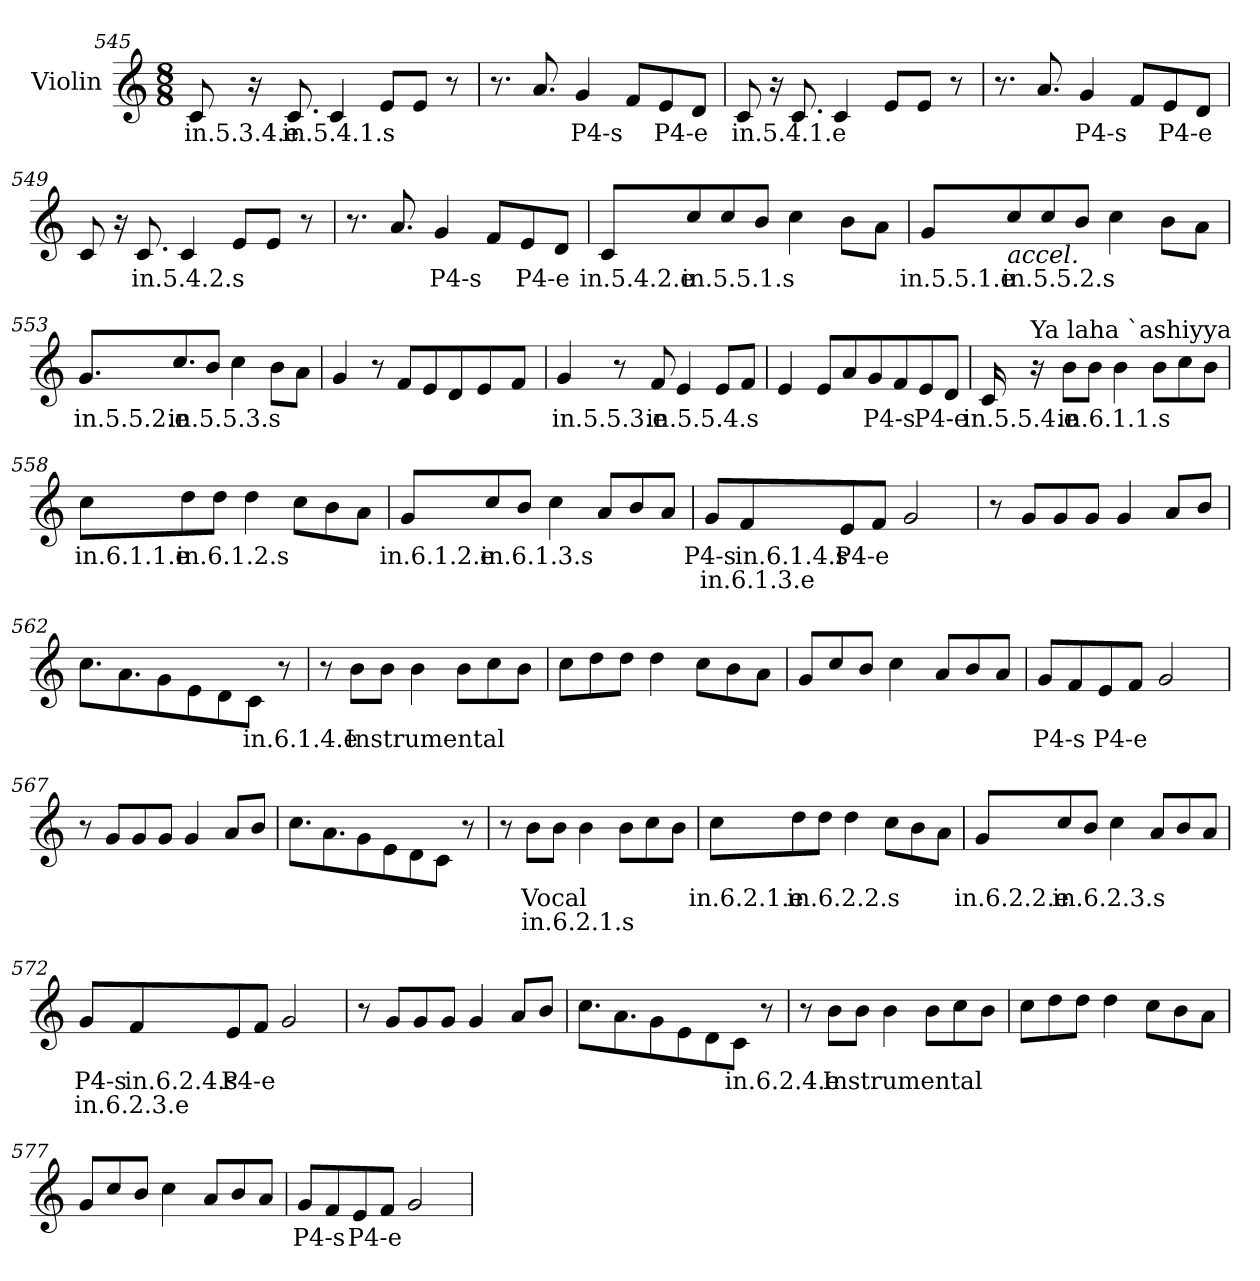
**kern	**text	**text
*part1	*part1	*part1
*staff1	*staff1	*staff1
*I"Violin	*	*
*clefG2	*	*
*k[]	*	*
*M8/8	*	*
=545	=545	=545
!	!LO:LY:b	!
8c/	in.5.3.4.e	.
16r	.	.
!	!LO:LY:b	!
8.c/	in.5.4.1.s	.
4c/	.	.
8e/L	.	.
8e/J	.	.
8r	.	.
=546	=546	=546
8.r	.	.
8.a/	.	.
!	!LO:LY:b	!
4gi/	P4-s	.
8fi/L	.	.
!	!LO:LY:b	!
8ei/	P4-e	.
8d/J	.	.
!!LO:LB:g=z
=547	=547	=547
!	!LO:LY:b	!
8c/	in.5.4.1.e	.
16r	.	.
8.c/	.	.
4c/	.	.
8e/L	.	.
8e/J	.	.
8r	.	.
!!LO:LB:g=z
=548	=548	=548
8.r	.	.
8.a/	.	.
!	!LO:LY:b	!
4gi/	P4-s	.
8fi/L	.	.
!	!LO:LY:b	!
8ei/	P4-e	.
8d/J	.	.
=549	=549	=549
8c/	.	.
16r	.	.
!	!LO:LY:b	!
8.c/	in.5.4.2.s	.
4c/	.	.
8e/L	.	.
8e/J	.	.
8r	.	.
=550	=550	=550
8.r	.	.
8.a/	.	.
!	!LO:LY:b	!
4gi/	P4-s	.
8fi/L	.	.
!	!LO:LY:b	!
8ei/	P4-e	.
8d/J	.	.
!!LO:LB:g=z
=551	=551	=551
!	!LO:LY:b	!
8c/L	in.5.4.2.e	.
!	!LO:LY:b	!
8cc/	in.5.5.1.s	.
8cc/	.	.
8b/J	.	.
4cc\	.	.
8b\L	.	.
8a\J	.	.
=552	=552	=552
!	!LO:LY:b	!
8g/L	in.5.5.1.e	.
!LO:TX:b:i:t=accel.	!	!
!	!LO:LY:b	!
8cc/	in.5.5.2.s	.
8cc/	.	.
8b/J	.	.
4cc\	.	.
8b\L	.	.
8a\J	.	.
=553	=553	=553
!	!LO:LY:b	!
8.g/L	in.5.5.2.e	.
!	!LO:LY:b	!
8.cc/	in.5.5.3.s	.
8b/J	.	.
4cc\	.	.
8b\L	.	.
8a\J	.	.
!!LO:LB:g=z
=554	=554	=554
4g/	.	.
8r	.	.
8f/L	.	.
8e/	.	.
8d/	.	.
8e/	.	.
8f/J	.	.
!!LO:LB:g=z
=555	=555	=555
!	!LO:LY:b	!
4g/	in.5.5.3.e	.
8r	.	.
!	!LO:LY:b	!
8f/	in.5.5.4.s	.
4e/	.	.
8e/L	.	.
8f/J	.	.
!!LO:LB:g=z
=556	=556	=556
4e/	.	.
8e/L	.	.
8a/	.	.
!	!LO:LY:b	!
8gi/	P4-s	.
8fi/	.	.
!	!LO:LY:b	!
8ei/	P4-e	.
8d/J	.	.
=557	=557	=557
*MM120	*	*
!	!LO:LY:b	!
16c/	in.5.5.4.e	.
!LO:TX:a:t=Ya laha `ashiyya	!	!
16r	.	.
!	!LO:LY:b	!
8b\L	in.6.1.1.s	.
8b\J	.	.
4b\	.	.
8b\L	.	.
8cc\	.	.
8b\J	.	.
=558	=558	=558
!	!LO:LY:b	!
8cc\L	in.6.1.1.e	.
!	!LO:LY:b	!
8dd\	in.6.1.2.s	.
8dd\J	.	.
4dd\	.	.
8cc\L	.	.
8b\	.	.
8a\J	.	.
!!LO:LB:g=z
=559	=559	=559
!	!LO:LY:b	!
8g/L	in.6.1.2.e	.
!	!LO:LY:b	!
8cc/	in.6.1.3.s	.
8b/J	.	.
4cc\	.	.
8a/L	.	.
8b/	.	.
8a/J	.	.
!!LO:LB:g=z
=560	=560	=560
!	!LO:LY:b	!LO:LY:b
8gi/L	P4-s	in.6.1.3.e
!	!LO:LY:b	!
8fi/	in.6.1.4.s	.
!	!LO:LY:b	!
8ei/	P4-e	.
8f/J	.	.
2g/	.	.
=561	=561	=561
8r	.	.
8g/L	.	.
8g/	.	.
8g/J	.	.
4g/	.	.
8a/L	.	.
8b/J	.	.
=562	=562	=562
8.cc\L	.	.
8.a\	.	.
8g\	.	.
8e\	.	.
8d\	.	.
!	!LO:LY:b	!
8c\J	in.6.1.4.e	.
8r	.	.
!!LO:LB:g=z
=563	=563	=563
8r	.	.
!	!LO:LY:b	!
8b\L	Instrumental	.
8b\J	.	.
4b\	.	.
8b\L	.	.
8cc\	.	.
8b\J	.	.
!!LO:PB:g=z
=564	=564	=564
8cc\L	.	.
8dd\	.	.
8dd\J	.	.
4dd\	.	.
8cc\L	.	.
8b\	.	.
8a\J	.	.
=565	=565	=565
8g/L	.	.
8cc/	.	.
8b/J	.	.
4cc\	.	.
8a/L	.	.
8b/	.	.
8a/J	.	.
=566	=566	=566
!	!LO:LY:b	!
8gi/L	P4-s	.
8fi/	.	.
!	!LO:LY:b	!
8ei/	P4-e	.
8f/J	.	.
2g/	.	.
=567	=567	=567
8r	.	.
8g/L	.	.
8g/	.	.
8g/J	.	.
4g/	.	.
8a/L	.	.
8b/J	.	.
!!LO:LB:g=z
=568	=568	=568
8.cc\L	.	.
8.a\	.	.
8g\	.	.
8e\	.	.
8d\	.	.
8c\J	.	.
8r	.	.
=569	=569	=569
8r	.	.
!	!LO:LY:b	!LO:LY:b
8b\L	Vocal	in.6.2.1.s
8b\J	.	.
4b\	.	.
8b\L	.	.
8cc\	.	.
8b\J	.	.
=570	=570	=570
!	!LO:LY:b	!
8cc\L	in.6.2.1.e	.
!	!LO:LY:b	!
8dd\	in.6.2.2.s	.
8dd\J	.	.
4dd\	.	.
8cc\L	.	.
8b\	.	.
8a\J	.	.
!!LO:LB:g=z
=571	=571	=571
!	!LO:LY:b	!
8g/L	in.6.2.2.e	.
!	!LO:LY:b	!
8cc/	in.6.2.3.s	.
8b/J	.	.
4cc\	.	.
8a/L	.	.
8b/	.	.
8a/J	.	.
=572	=572	=572
!	!LO:LY:b	!LO:LY:b
8gi/L	P4-s	in.6.2.3.e
!	!LO:LY:b	!
8fi/	in.6.2.4.s	.
!	!LO:LY:b	!
8ei/	P4-e	.
8f/J	.	.
2g/	.	.
=573	=573	=573
8r	.	.
8g/L	.	.
8g/	.	.
8g/J	.	.
4g/	.	.
8a/L	.	.
8b/J	.	.
!!LO:LB:g=z
=574	=574	=574
8.cc\L	.	.
8.a\	.	.
8g\	.	.
8e\	.	.
8d\	.	.
!	!LO:LY:b	!
8c\J	in.6.2.4.e	.
8r	.	.
=575	=575	=575
8r	.	.
!	!LO:LY:b	!
8b\L	Instrumental	.
8b\J	.	.
4b\	.	.
8b\L	.	.
8cc\	.	.
8b\J	.	.
=576	=576	=576
8cc\L	.	.
8dd\	.	.
8dd\J	.	.
4dd\	.	.
8cc\L	.	.
8b\	.	.
8a\J	.	.
!!LO:LB:g=z
=577	=577	=577
8g/L	.	.
8cc/	.	.
8b/J	.	.
4cc\	.	.
8a/L	.	.
8b/	.	.
8a/J	.	.
=578	=578	=578
!	!LO:LY:b	!
8gi/L	P4-s	.
8fi/	.	.
!	!LO:LY:b	!
8ei/	P4-e	.
8f/J	.	.
2g/	.	.
=	=	=
*-	*-	*-
